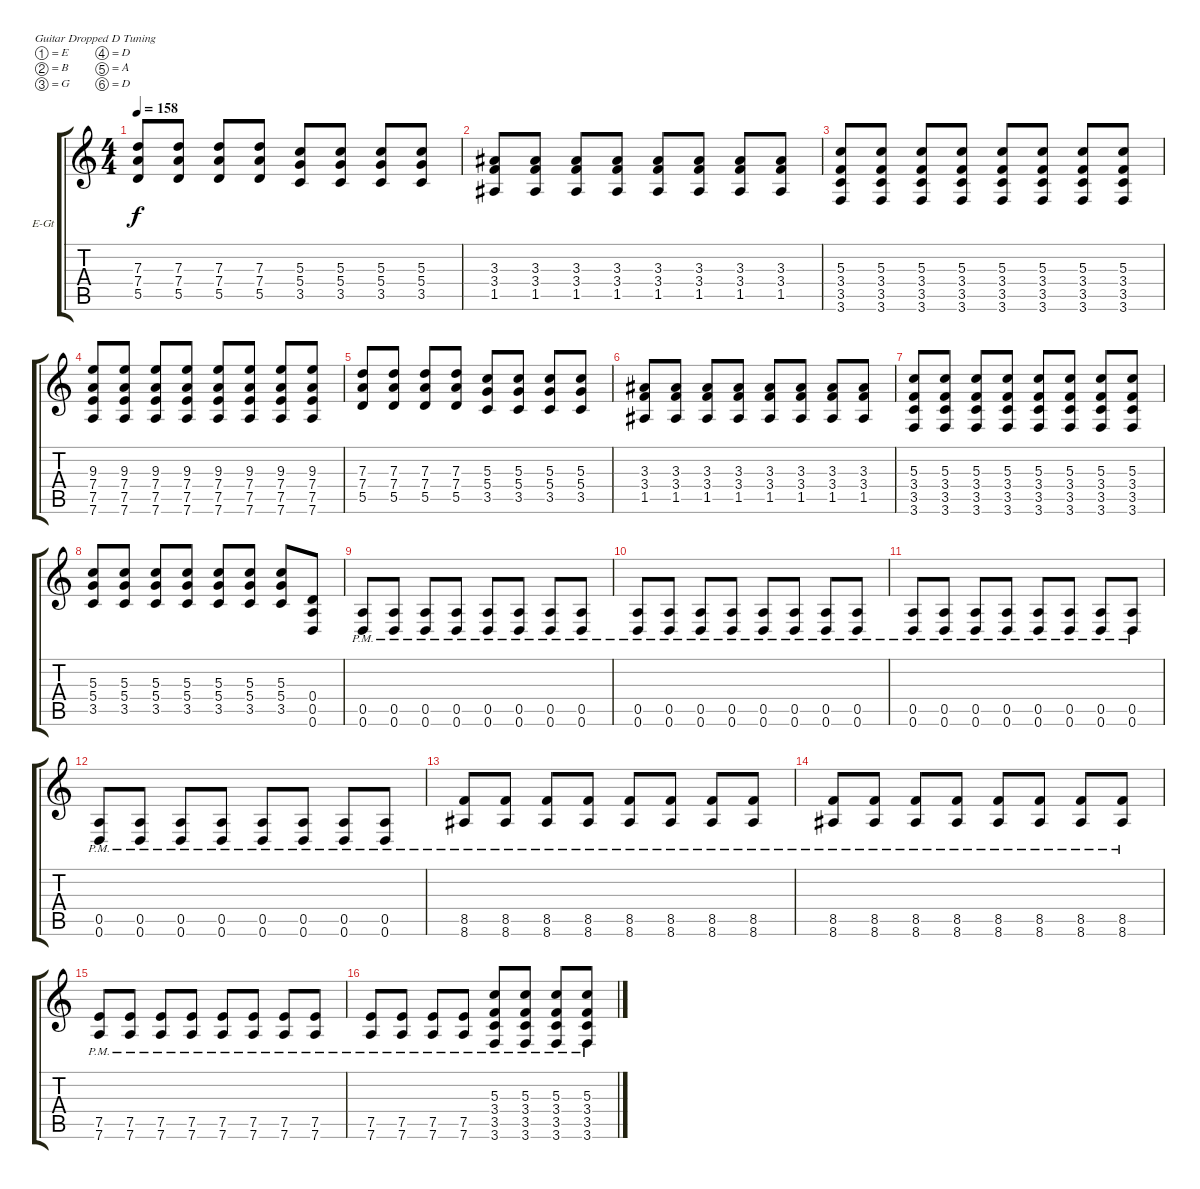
\bracketExtendMode groupsimilarinstruments
\firstSystemTrackNameOrientation horizontal
\otherSystemsTrackNameOrientation horizontal
\track ("Electric Guitar" "E-Gt") {instrument distortionguitar}
\staff {score tabs}
\tuning (E4 B3 G3 D3 A2 D2)
\ts (4 4)
\tempo 158
\clef g2
\scale
0.333333
\ks c
(7.3 7.4 5.5).8{dy f} (7.3 7.4 5.5).8 (7.3 7.4 5.5).8 (7.3 7.4 5.5).8 (5.3 5.4 3.5).8 (5.3 5.4 3.5).8 (5.3 5.4 3.5).8 (5.3 5.4 3.5).8 |
\scale
0.333333 (3.3 3.4 1.5).8 (3.3 3.4 1.5).8 (3.3 3.4 1.5).8 (3.3 3.4 1.5).8 (3.3 3.4 1.5).8 (3.3 3.4 1.5).8 (3.3 3.4 1.5).8 (3.3 3.4 1.5).8 |
\scale
0.333333 (5.3 3.4 3.5 3.6).8 (5.3 3.4 3.5 3.6).8 (5.3 3.4 3.5 3.6).8 (5.3 3.4 3.5 3.6).8 (5.3 3.4 3.5 3.6).8 (5.3 3.4 3.5 3.6).8 (5.3 3.4 3.5 3.6).8 (5.3 3.4 3.5 3.6).8 |
\scale
0.333333 (9.3 7.4 7.5 7.6).8 (9.3 7.4 7.5 7.6).8 (9.3 7.4 7.5 7.6).8 (9.3 7.4 7.5 7.6).8 (9.3 7.4 7.5 7.6).8 (9.3 7.4 7.5 7.6).8 (9.3 7.4 7.5 7.6).8 (9.3 7.4 7.5 7.6).8 |
\scale
0.333333 (7.3 7.4 5.5).8 (7.3 7.4 5.5).8 (7.3 7.4 5.5).8 (7.3 7.4 5.5).8 (5.3 5.4 3.5).8 (5.3 5.4 3.5).8 (5.3 5.4 3.5).8 (5.3 5.4 3.5).8 |
\scale
0.333333 (3.3 3.4 1.5).8 (3.3 3.4 1.5).8 (3.3 3.4 1.5).8 (3.3 3.4 1.5).8 (3.3 3.4 1.5).8 (3.3 3.4 1.5).8 (3.3 3.4 1.5).8 (3.3 3.4 1.5).8 |
\scale
0.333333 (5.3 3.4 3.5 3.6).8 (5.3 3.4 3.5 3.6).8 (5.3 3.4 3.5 3.6).8 (5.3 3.4 3.5 3.6).8 (5.3 3.4 3.5 3.6).8 (5.3 3.4 3.5 3.6).8 (5.3 3.4 3.5 3.6).8 (5.3 3.4 3.5 3.6).8 |
\scale
0.333333 (5.3 5.4 3.5).8 (5.3 5.4 3.5).8 (5.3 5.4 3.5).8 (5.3 5.4 3.5).8 (5.3 5.4 3.5).8 (5.3 5.4 3.5).8 (5.3 5.4 3.5).8 (0.4 0.5 0.6).8 |
\scale
0.333333 (0.5{pm} 0.6{pm}).8 (0.5{pm} 0.6{pm}).8 (0.5{pm} 0.6{pm}).8 (0.5{pm} 0.6{pm}).8 (0.5{pm} 0.6{pm}).8 (0.5{pm} 0.6{pm}).8 (0.5{pm} 0.6{pm}).8 (0.5{pm} 0.6{pm}).8 |
\scale
0.333333 (0.5{pm} 0.6{pm}).8 (0.5{pm} 0.6{pm}).8 (0.5{pm} 0.6{pm}).8 (0.5{pm} 0.6{pm}).8 (0.5{pm} 0.6{pm}).8 (0.5{pm} 0.6{pm}).8 (0.5{pm} 0.6{pm}).8 (0.5{pm} 0.6{pm}).8 |
\scale
0.333333 (0.5{pm} 0.6{pm}).8 (0.5{pm} 0.6{pm}).8 (0.5{pm} 0.6{pm}).8 (0.5{pm} 0.6{pm}).8 (0.5{pm} 0.6{pm}).8 (0.5{pm} 0.6{pm}).8 (0.5{pm} 0.6{pm}).8 (0.5{pm} 0.6{pm}).8 |
\scale
0.333333 (0.5{pm} 0.6{pm}).8 (0.5{pm} 0.6{pm}).8 (0.5{pm} 0.6{pm}).8 (0.5{pm} 0.6{pm}).8 (0.5{pm} 0.6{pm}).8 (0.5{pm} 0.6{pm}).8 (0.5{pm} 0.6{pm}).8 (0.5{pm} 0.6{pm}).8 |
\scale
0.333333 (8.5{pm} 8.6{pm}).8 (8.5{pm} 8.6{pm}).8 (8.5{pm} 8.6{pm}).8 (8.5{pm} 8.6{pm}).8 (8.5{pm} 8.6{pm}).8 (8.5{pm} 8.6{pm}).8 (8.5{pm} 8.6{pm}).8 (8.5{pm} 8.6{pm}).8 |
\scale
0.333333 (8.5{pm} 8.6{pm}).8 (8.5{pm} 8.6{pm}).8 (8.5{pm} 8.6{pm}).8 (8.5{pm} 8.6{pm}).8 (8.5{pm} 8.6{pm}).8 (8.5{pm} 8.6{pm}).8 (8.5{pm} 8.6{pm}).8 (8.5{pm} 8.6{pm}).8 |
\scale
0.333333 (7.5{pm} 7.6{pm}).8 (7.5{pm} 7.6{pm}).8 (7.5{pm} 7.6{pm}).8 (7.5{pm} 7.6{pm}).8 (7.5{pm} 7.6{pm}).8 (7.5{pm} 7.6{pm}).8 (7.5{pm} 7.6{pm}).8 (7.5{pm} 7.6{pm}).8 |
\scale
0.333333 (7.5{pm} 7.6{pm}).8 (7.5{pm} 7.6{pm}).8 (7.5{pm} 7.6{pm}).8 (7.5{pm} 7.6{pm}).8 (5.3 3.4 3.5{pm} 3.6{pm}).8 (5.3 3.4 3.5{pm} 3.6{pm}).8 (5.3 3.4 3.5{pm} 3.6{pm}).8 (5.3 3.4 3.5{pm} 3.6{pm}).8
